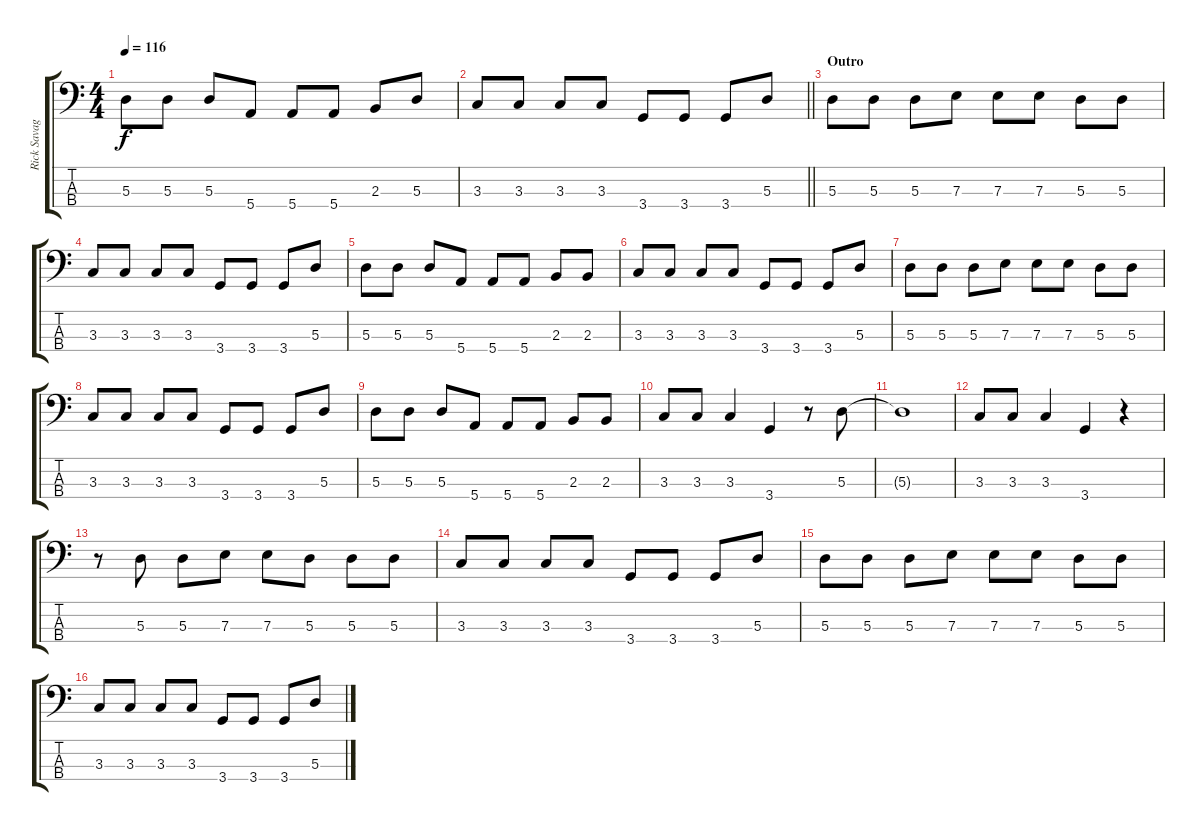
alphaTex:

\track ("Rick Savage" "Rick Savag") {instrument electricbassfinger}
\staff {score tabs}
\tuning (G2 D2 A1 E1) {hide}
\ts (4 4)
\tempo 116
\clef f4
\ks c
5.3.8{dy f} 5.3.8 5.3.8 5.4.8 5.4.8 5.4.8 2.3.8 5.3.8 |
\barLineRight lightlight
3.3.8 3.3.8 3.3.8 3.3.8 3.4.8 3.4.8 3.4.8 5.3.8 |
\section ("" "Outro")
5.3.8 5.3.8 5.3.8 7.3.8 7.3.8 7.3.8 5.3.8 5.3.8 |
3.3.8 3.3.8 3.3.8 3.3.8 3.4.8 3.4.8 3.4.8 5.3.8 |
5.3.8 5.3.8 5.3.8 5.4.8 5.4.8 5.4.8 2.3.8 2.3.8 |
3.3.8 3.3.8 3.3.8 3.3.8 3.4.8 3.4.8 3.4.8 5.3.8 |
5.3.8 5.3.8 5.3.8 7.3.8 7.3.8 7.3.8 5.3.8 5.3.8 |
3.3.8 3.3.8 3.3.8 3.3.8 3.4.8 3.4.8 3.4.8 5.3.8 |
5.3.8 5.3.8 5.3.8 5.4.8 5.4.8 5.4.8 2.3.8 2.3.8 |
3.3.8 3.3.8 3.3.4 3.4.4 r.8 5.3.8 |
5.3{t}.1 |
3.3.8 3.3.8 3.3.4 3.4.4 r.4 |
r.8 5.3.8 5.3.8 7.3.8 7.3.8 5.3.8 5.3.8 5.3.8 |
3.3.8 3.3.8 3.3.8 3.3.8 3.4.8 3.4.8 3.4.8 5.3.8 |
5.3.8 5.3.8 5.3.8 7.3.8 7.3.8 7.3.8 5.3.8 5.3.8 |
3.3.8 3.3.8 3.3.8 3.3.8 3.4.8 3.4.8 3.4.8 5.3.8
